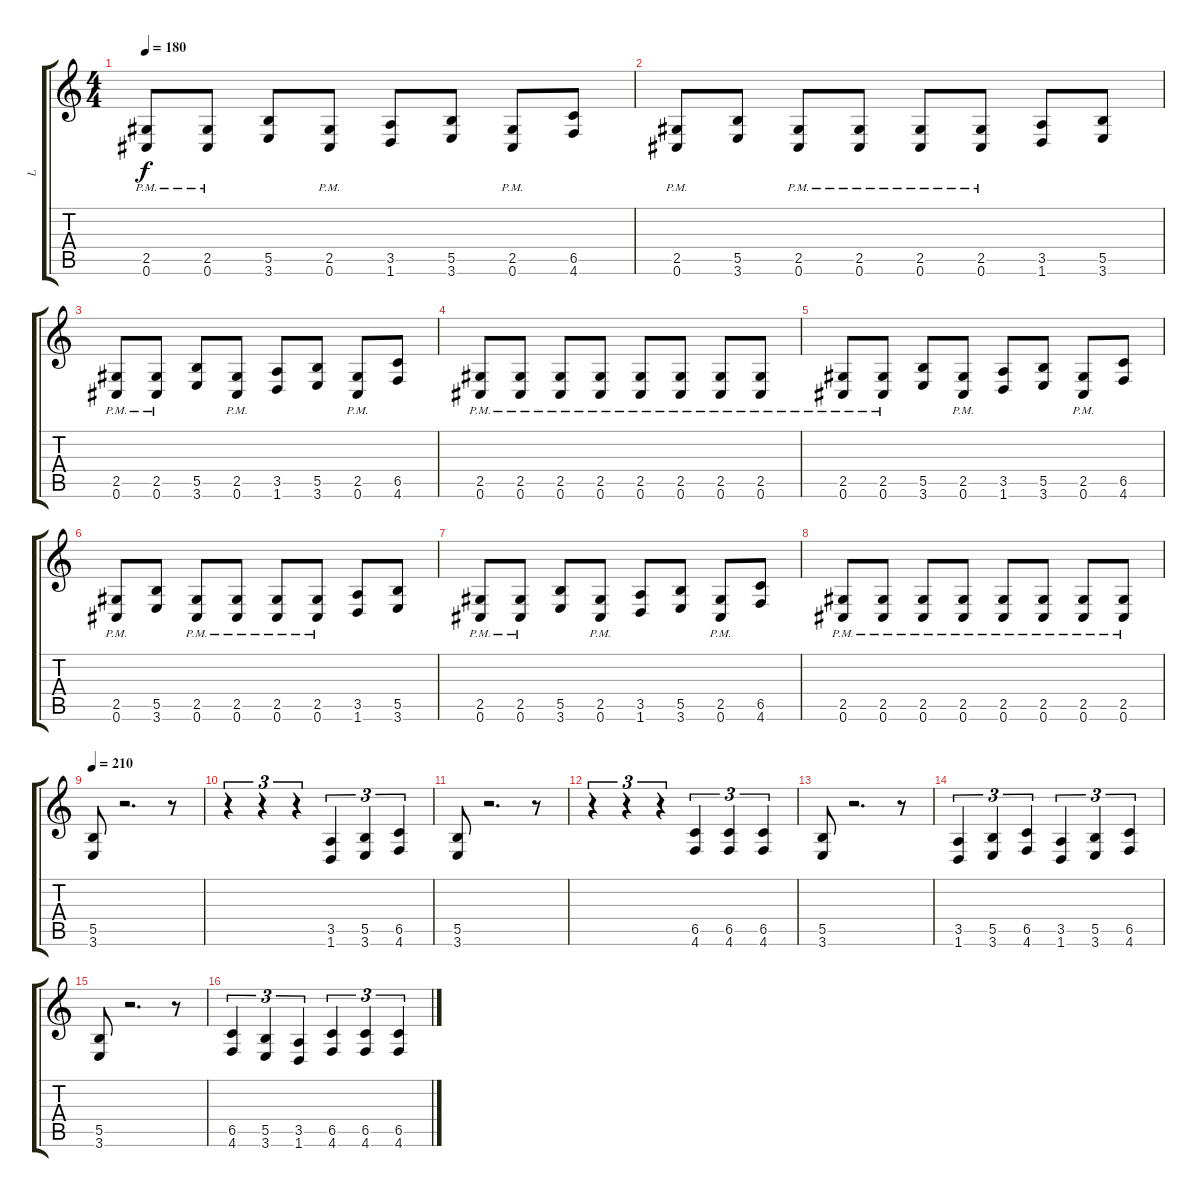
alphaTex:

\track ("L" "L") {instrument distortionguitar}
\staff {score tabs}
\tuning (Db4 Ab3 E3 B2 Gb2 Db2) {hide}
\ts (4 4)
\tempo 180
\clef g2
\ks c
(2.5{pm} 0.6{pm}).8{dy f} (2.5{pm} 0.6{pm}).8 (5.5 3.6).8 (2.5 0.6{pm}).8 (3.5 1.6).8 (5.5 3.6).8 (2.5 0.6{pm}).8 (6.5 4.6).8 |
(2.5 0.6{pm}).8 (5.5 3.6).8 (2.5 0.6{pm}).8 (2.5 0.6{pm}).8 (2.5 0.6{pm}).8 (2.5 0.6{pm}).8 (3.5 1.6).8 (5.5 3.6).8 |
(2.5 0.6{pm}).8 (2.5 0.6{pm}).8 (5.5 3.6).8 (2.5 0.6{pm}).8 (3.5 1.6).8 (5.5 3.6).8 (2.5 0.6{pm}).8 (6.5 4.6).8 |
(2.5{pm} 0.6{pm}).8 (2.5{pm} 0.6{pm}).8 (2.5{pm} 0.6{pm}).8 (2.5{pm} 0.6{pm}).8 (2.5{pm} 0.6{pm}).8 (2.5{pm} 0.6{pm}).8 (2.5{pm} 0.6{pm}).8 (2.5{pm} 0.6{pm}).8 |
(2.5{pm} 0.6{pm}).8 (2.5{pm} 0.6{pm}).8 (5.5 3.6).8 (2.5 0.6{pm}).8 (3.5 1.6).8 (5.5 3.6).8 (2.5 0.6{pm}).8 (6.5 4.6).8 |
(2.5 0.6{pm}).8 (5.5 3.6).8 (2.5 0.6{pm}).8 (2.5 0.6{pm}).8 (2.5 0.6{pm}).8 (2.5 0.6{pm}).8 (3.5 1.6).8 (5.5 3.6).8 |
(2.5 0.6{pm}).8 (2.5 0.6{pm}).8 (5.5 3.6).8 (2.5 0.6{pm}).8 (3.5 1.6).8 (5.5 3.6).8 (2.5 0.6{pm}).8 (6.5 4.6).8 |
(2.5{pm} 0.6{pm}).8 (2.5{pm} 0.6{pm}).8 (2.5{pm} 0.6{pm}).8 (2.5{pm} 0.6{pm}).8 (2.5{pm} 0.6{pm}).8 (2.5{pm} 0.6{pm}).8 (2.5{pm} 0.6{pm}).8 (2.5{pm} 0.6{pm}).8 |
\tempo 210
(5.5 3.6).8 r.2{d} r.8 |
r.4{tu (3 2)} r.4{tu (3 2)} r.4{tu (3 2)} (3.5 1.6).4{tu (3 2)} (5.5 3.6).4{tu (3 2)} (6.5 4.6).4{tu (3 2)} |
(5.5 3.6).8 r.2{d} r.8 |
r.4{tu (3 2)} r.4{tu (3 2)} r.4{tu (3 2)} (6.5 4.6).4{tu (3 2)} (6.5 4.6).4{tu (3 2)} (6.5 4.6).4{tu (3 2)} |
(5.5 3.6).8 r.2{d} r.8 |
(3.5 1.6).4{tu (3 2)} (5.5 3.6).4{tu (3 2)} (6.5 4.6).4{tu (3 2)} (3.5 1.6).4{tu (3 2)} (5.5 3.6).4{tu (3 2)} (6.5 4.6).4{tu (3 2)} |
(5.5 3.6).8 r.2{d} r.8 |
(6.5 4.6).4{tu (3 2)} (5.5 3.6).4{tu (3 2)} (3.5 1.6).4{tu (3 2)} (6.5 4.6).4{tu (3 2)} (6.5 4.6).4{tu (3 2)} (6.5 4.6).4{tu (3 2)}
